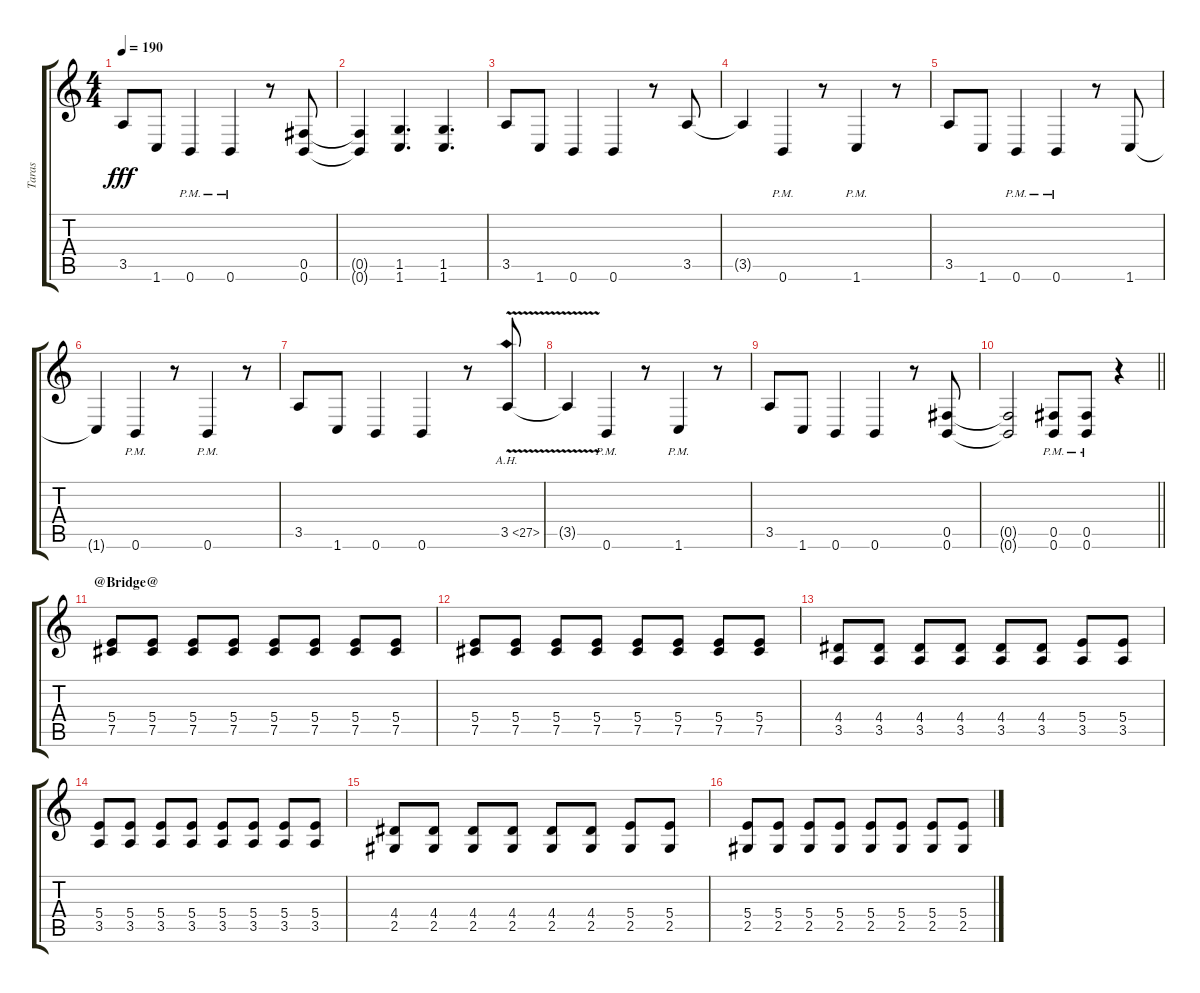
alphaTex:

\track ("Taras" "Taras") {instrument distortionguitar}
\staff {score tabs}
\tuning (Db4 Ab3 E3 B2 Gb2 B1) {hide}
\ts (4 4)
\tempo 190
\clef g2
\ks c
3.5.8{dy fff} 1.6.8 0.6{pm}.4 0.6{pm}.4 r.8 (0.5 0.6).8 |
(0.5{t} 0.6{t}).4 (1.5 1.6).4{d} (1.5 1.6).4{d} |
3.5.8 1.6.8 0.6.4 0.6.4 r.8 3.5.8 |
3.5{t}.4 0.6{pm}.4 r.8 1.6{pm}.4 r.8 |
3.5.8 1.6.8 0.6{pm}.4 0.6{pm}.4 r.8 1.6.8 |
1.6{t}.4 0.6{pm}.4 r.8 0.6{pm}.4 r.8 |
3.5.8 1.6.8 0.6.4 0.6.4 r.8 3.5{ah 24 v}.8 |
3.5{t}.4 0.6{pm}.4 r.8 1.6{pm}.4 r.8 |
3.5.8 1.6.8 0.6.4 0.6.4 r.8 (0.5 0.6).8 |
\barLineRight lightlight
(0.5{t} 0.6{t}).2 (0.5{pm} 0.6{pm}).8 (0.5{pm} 0.6{pm}).8 r.4 |
\section ("" "@Bridge@")
(5.4 7.5).8{balance 8} (5.4 7.5).8 (5.4 7.5).8 (5.4 7.5).8 (5.4 7.5).8 (5.4 7.5).8 (5.4 7.5).8 (5.4 7.5).8 |
(5.4 7.5).8 (5.4 7.5).8 (5.4 7.5).8 (5.4 7.5).8 (5.4 7.5).8 (5.4 7.5).8 (5.4 7.5).8 (5.4 7.5).8 |
(4.4 3.5).8 (4.4 3.5).8 (4.4 3.5).8 (4.4 3.5).8 (4.4 3.5).8 (4.4 3.5).8 (5.4 3.5).8 (5.4 3.5).8 |
(5.4 3.5).8 (5.4 3.5).8 (5.4 3.5).8 (5.4 3.5).8 (5.4 3.5).8 (5.4 3.5).8 (5.4 3.5).8 (5.4 3.5).8 |
(4.4 2.5).8 (4.4 2.5).8 (4.4 2.5).8 (4.4 2.5).8 (4.4 2.5).8 (4.4 2.5).8 (5.4 2.5).8 (5.4 2.5).8 |
(5.4 2.5).8 (5.4 2.5).8 (5.4 2.5).8 (5.4 2.5).8 (5.4 2.5).8 (5.4 2.5).8 (5.4 2.5).8 (5.4 2.5).8
